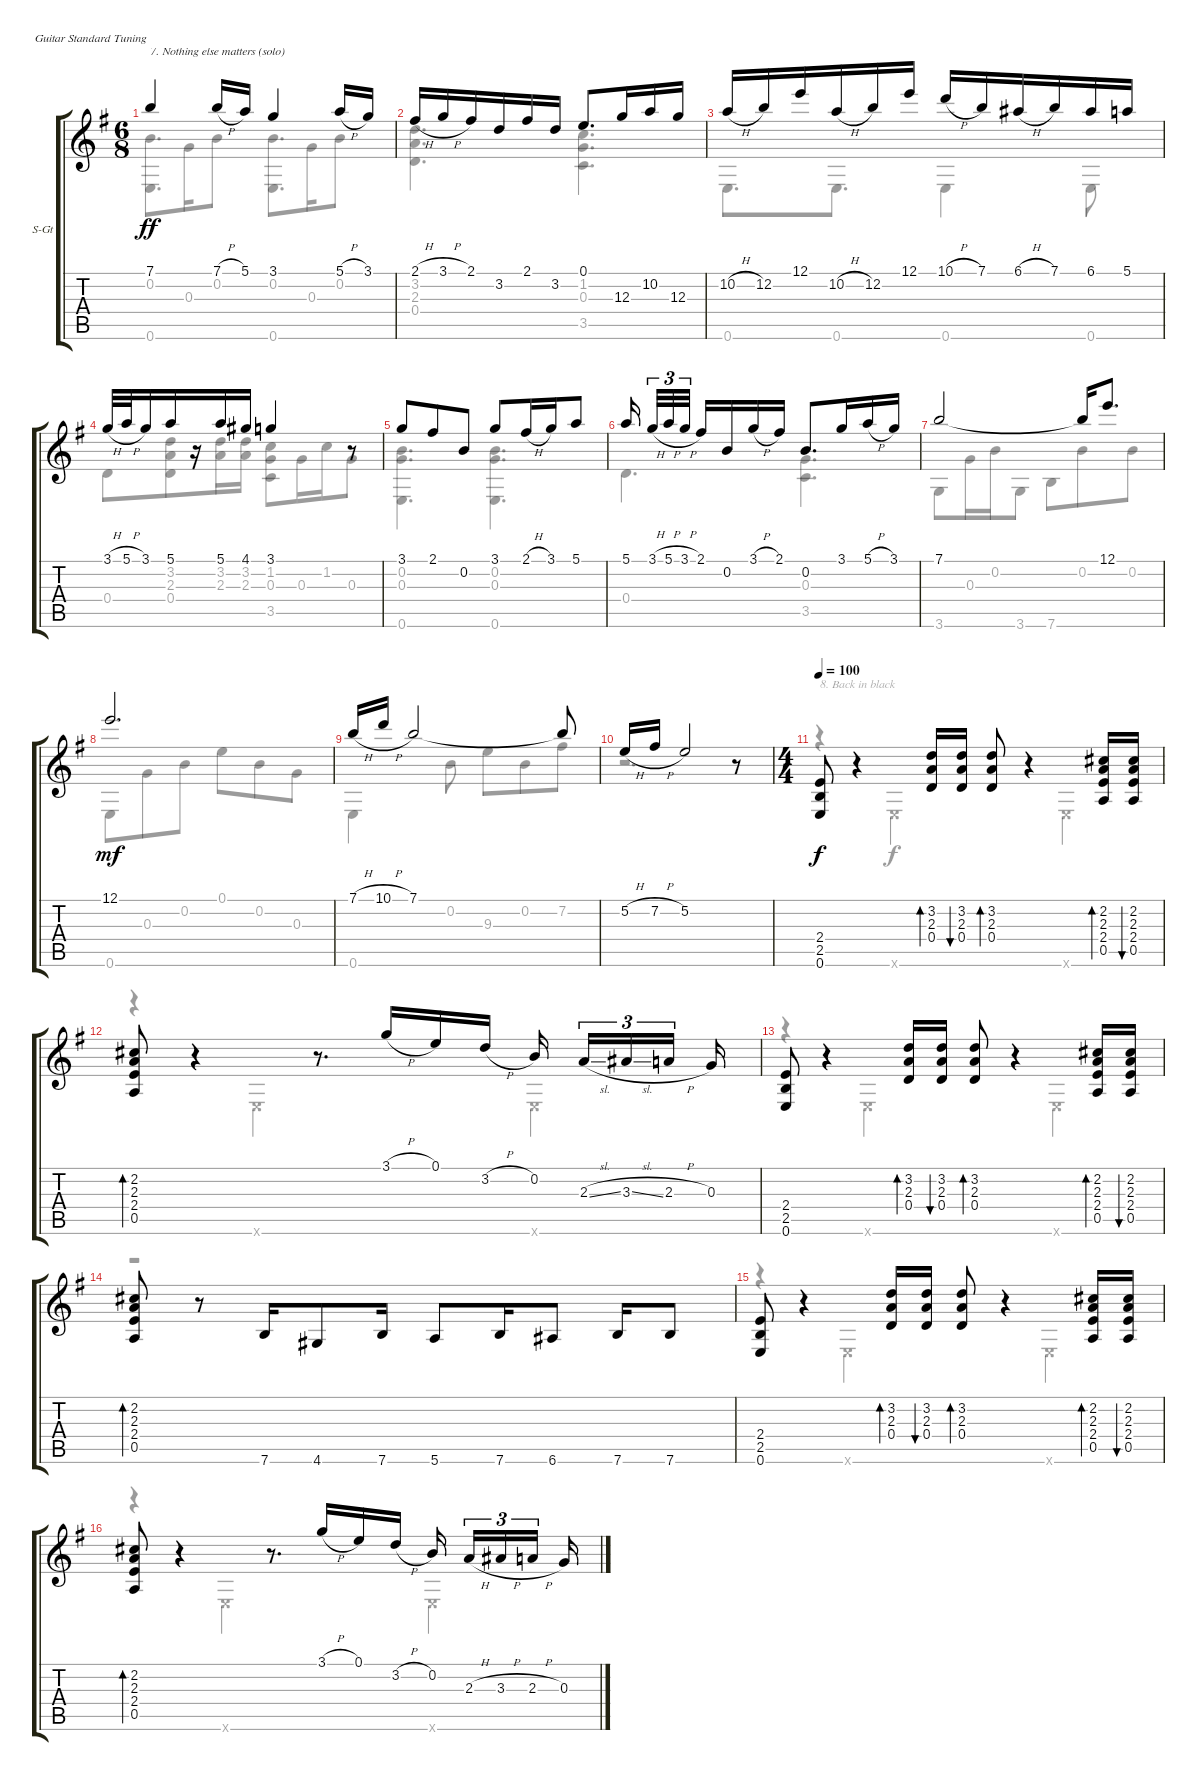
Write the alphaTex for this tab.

\defaultSystemsLayout 4
\bracketExtendMode groupsimilarinstruments
\firstSystemTrackNameOrientation horizontal
\otherSystemsTrackNameOrientation horizontal
\track ("Steel Guitar" "S-Gt") {instrument acousticguitarsteel}
\staff {score tabs}
\tuning (E4 B3 G3 D3 A2 E2)
\voice
\ts (6 8)
\tempo (80 hide)
\clef g2
\scale
0.545428
\ks g
7.1.4{txt "7. Nothing else matters (solo)" dy ff} 7.1{h}.16 5.1.16 3.1.4 5.1{h}.16 3.1.16 |
\scale
0.454575 2.1{h}.16 3.1{h}.16 2.1.16 3.2.16 2.1.16 3.2.16 0.1.8{d} 12.3.16 10.2.16 12.3.16 |
\scale
0.527883 10.2{h}.16 12.2.16 12.1.16 10.2{h}.16 12.2.16 12.1.16 10.1{h}.16 7.1.16 6.1{h}.16 7.1.16 6.1.16 5.1.16 |
\scale
0.472131 3.1{h}.32 5.1{h}.32 3.1.16 5.1.16 r.16 5.1.16 4.1.16 3.1.4 r.8 |
\scale
0.47076 3.1.8 2.1.8 0.2.8 3.1.8 2.1{h}.16 3.1.16 5.1.8 |
\scale
0.529908 5.1.16 3.1{h}.32{tu (3 2)} 5.1{h}.32{tu (3 2)} 3.1{h}.32{tu (3 2)} 2.1.16 0.2.16 3.1{h}.16 2.1.16 0.2.8{d} 3.1.16 5.1{h}.16 3.1.16 |
\scale
0.588571 7.1.2 7.1{t}.16 12.1.8{d} |
\scale
0.411361 12.1.2{d dy mf} |
\scale
0.512254 7.1{h}.16 10.1{h}.16 7.1.2 7.1{t}.8 |
\scale
0.48777 5.2{h}.16 7.2{h}.16 5.2.2 r.8 |
\ts (4 4)
\tempo 100
(0.6 2.5 2.4).8{dy f} r.4 (3.2 2.3 0.4).16{bd 30} (0.4 2.3 3.2).16{bu 30} (0.4 2.3 3.2).8{bd 30} r.4 (2.2 2.3 2.4 0.5).16{bd 30} (0.5 2.4 2.3 2.2).16{bu 30} |
(0.5 2.4 2.3 2.2).8{bd 30} r.4 r.8{d} 3.1{h}.16 0.1.16 3.2{h}.16 0.2.16 2.3{sl}.16{tu (3 2)} 3.3{sl}.16{tu (3 2)} 2.3{h}.16{tu (3 2)} 0.3.16 |
(0.6 2.5 2.4).8 r.4 (3.2 2.3 0.4).16{bd 30} (0.4 2.3 3.2).16{bu 30} (0.4 2.3 3.2).8{bd 30} r.4 (2.2 2.3 2.4 0.5).16{bd 30} (0.5 2.4 2.3 2.2).16{bu 30} |
\scale
0.518571 (0.5 2.4 2.3 2.2).8{bd 30} r.8 7.6.16 4.6.8 7.6.16 5.6.8 7.6.16 6.6.8 7.6.16 7.6.8 |
\scale
0.481231 (0.6 2.5 2.4).8 r.4 (3.2 2.3 0.4).16{bd 30} (0.4 2.3 3.2).16{bu 30} (0.4 2.3 3.2).8{bd 30} r.4 (2.2 2.3 2.4 0.5).16{bd 30} (0.5 2.4 2.3 2.2).16{bu 30} |
(0.5 2.4 2.3 2.2).8{bd 30} r.4 r.8{d} 3.1{h}.16 0.1.16 3.2{h}.16 0.2.16 2.3{h}.16{tu (3 2)} 3.3{h}.16{tu (3 2)} 2.3{h}.16{tu (3 2)} 0.3.16
\voice
\clef g2
\ottava regular
\simile none
\scale
0.545428
\ks g
(0.6 0.2).8{d dy ff} 0.3.16 0.2.8 (0.6 0.2).8{d} 0.3.16 0.2.8 |
\scale
0.454575 (0.4 2.3 3.2).4{d} (3.5 1.2 0.3).4{d} |
\scale
0.527883 0.6.8{d} 0.6.8{d} 0.6.4 0.6.8 |
\scale
0.472131 0.4.8 (0.4 2.3 3.2).8 (3.2 2.3).16 (2.3 3.2).16 (3.5 0.3 1.2).8 0.3.16 1.2.16 0.3.8 |
\scale
0.47076 (0.6 0.3 0.2).4{d} (0.6 0.2 0.3).4{d} |
\scale
0.529908 0.4.4{d} (3.5 0.3).4{d} |
\scale
0.588571 3.6.8 0.3.16 0.2.16 3.6.8 7.6.8 0.2.8 0.2.8 |
\scale
0.411361 0.6.8{dy mf} 0.3.8 0.2.8 0.1.8 0.2.8 0.3.8 |
\scale
0.512254 0.6.4 0.2.8 9.3.8 0.2.8 7.2.8 |
\scale
0.48777 r.2{d} |
r.4{txt "8. Back in black"} 0.6{x}.2{dy f} 0.6{x}.4 |
r.4{bd 0} 0.6{x}.2 0.6{x}.4 |
r.4 0.6{x}.2 0.6{x}.4 |
\scale
0.518571 r.1{bd 0} |
\scale
0.481231 r.4 0.6{x}.2 0.6{x}.4 |
r.4{bd 0} 0.6{x}.2 0.6{x}.4
